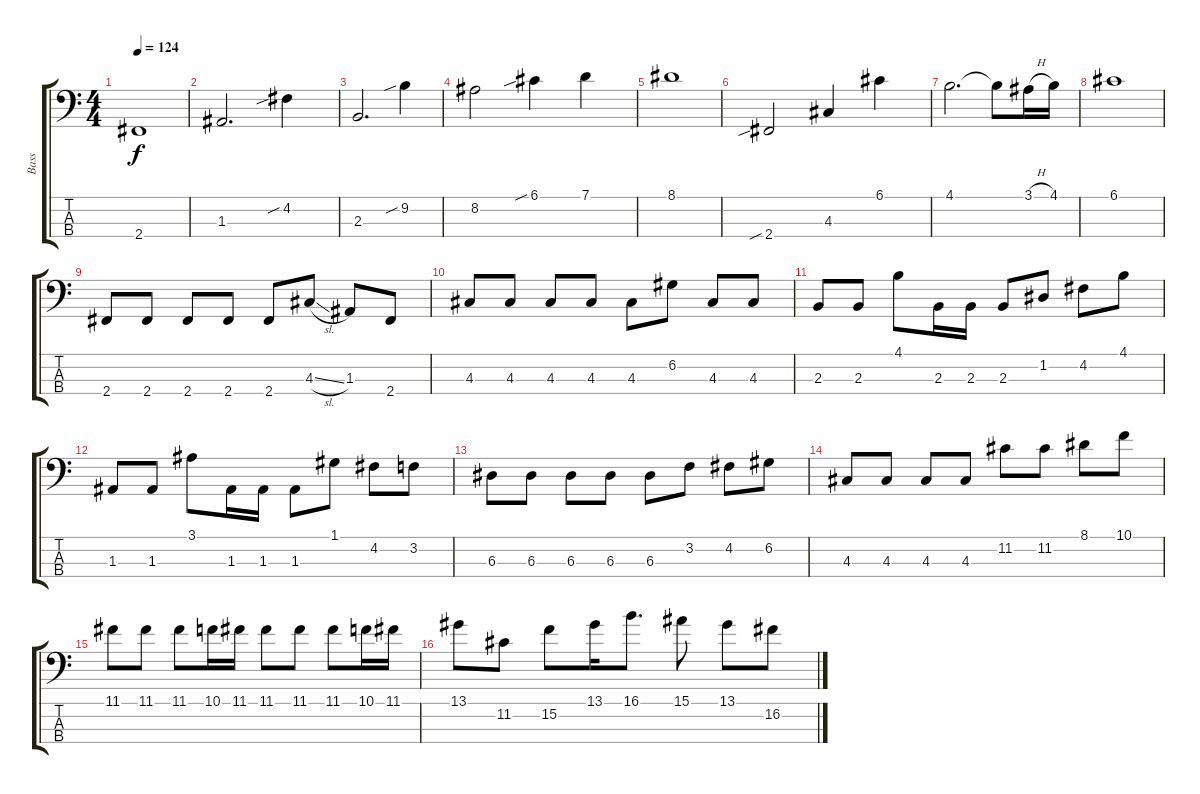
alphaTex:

\track ("Bass" "Bass") {instrument electricbassfinger}
\staff {score tabs}
\tuning (G2 D2 A1 E1) {hide}
\ts (4 4)
\tempo 124
\clef f4
\ks c
2.4.1{dy f} |
1.3.2{d} 4.2{sib}.4 |
2.3.2{d} 9.2{sib}.4 |
8.2.2 6.1{sib}.4 7.1.4 |
8.1.1 |
2.4{sib}.2 4.3.4 6.1.4 |
4.1.2{d} 4.1{t}.8 3.1{h}.16 4.1.16 |
6.1.1 |
2.4.8 2.4.8 2.4.8 2.4.8 2.4.8 4.3{sl}.8 1.3.8 2.4.8 |
4.3.8 4.3.8 4.3.8 4.3.8 4.3.8 6.2.8 4.3.8 4.3.8 |
2.3.8 2.3.8 4.1.8 2.3.16 2.3.16 2.3.8 1.2.8 4.2.8 4.1.8 |
1.3.8 1.3.8 3.1.8 1.3.16 1.3.16 1.3.8 1.1.8 4.2.8 3.2.8 |
6.3.8 6.3.8 6.3.8 6.3.8 6.3.8 3.2.8 4.2.8 6.2.8 |
4.3.8 4.3.8 4.3.8 4.3.8 11.2.8 11.2.8 8.1.8 10.1.8 |
11.1.8 11.1.8 11.1.8 10.1.16 11.1.16 11.1.8 11.1.8 11.1.8 10.1.16 11.1.16 |
13.1.8 11.2.8 15.2.8 13.1.16 16.1.8{d} 15.1.8 13.1.8 16.2.8
